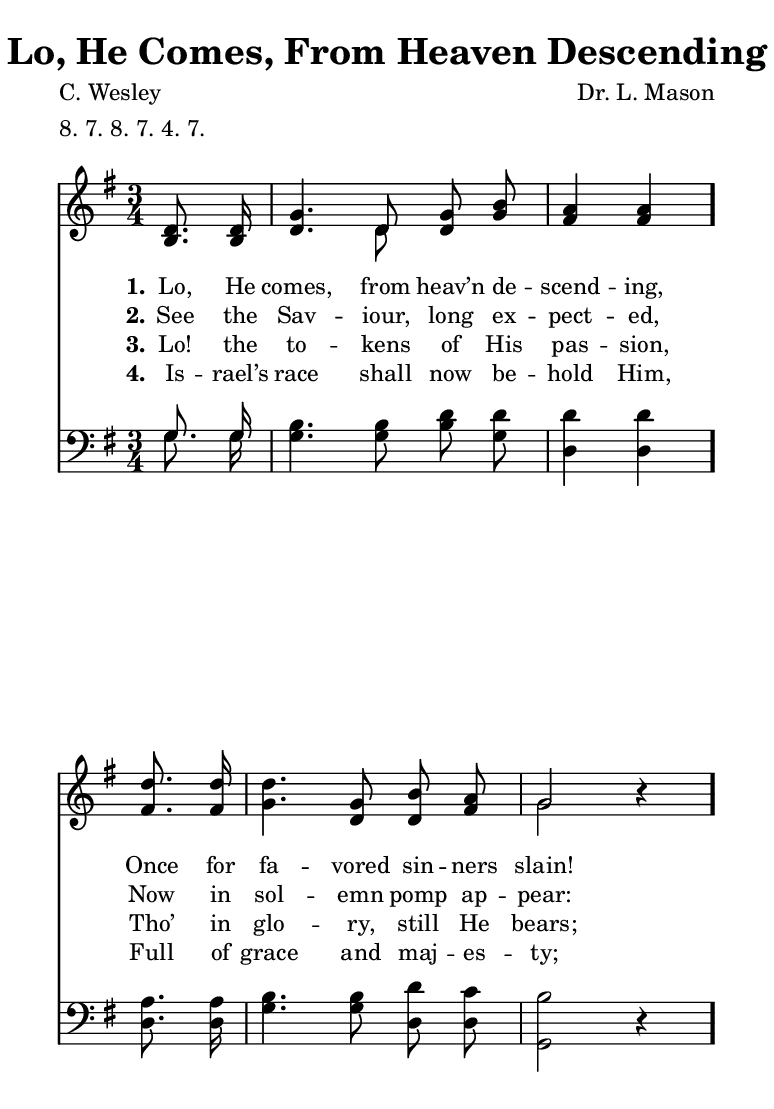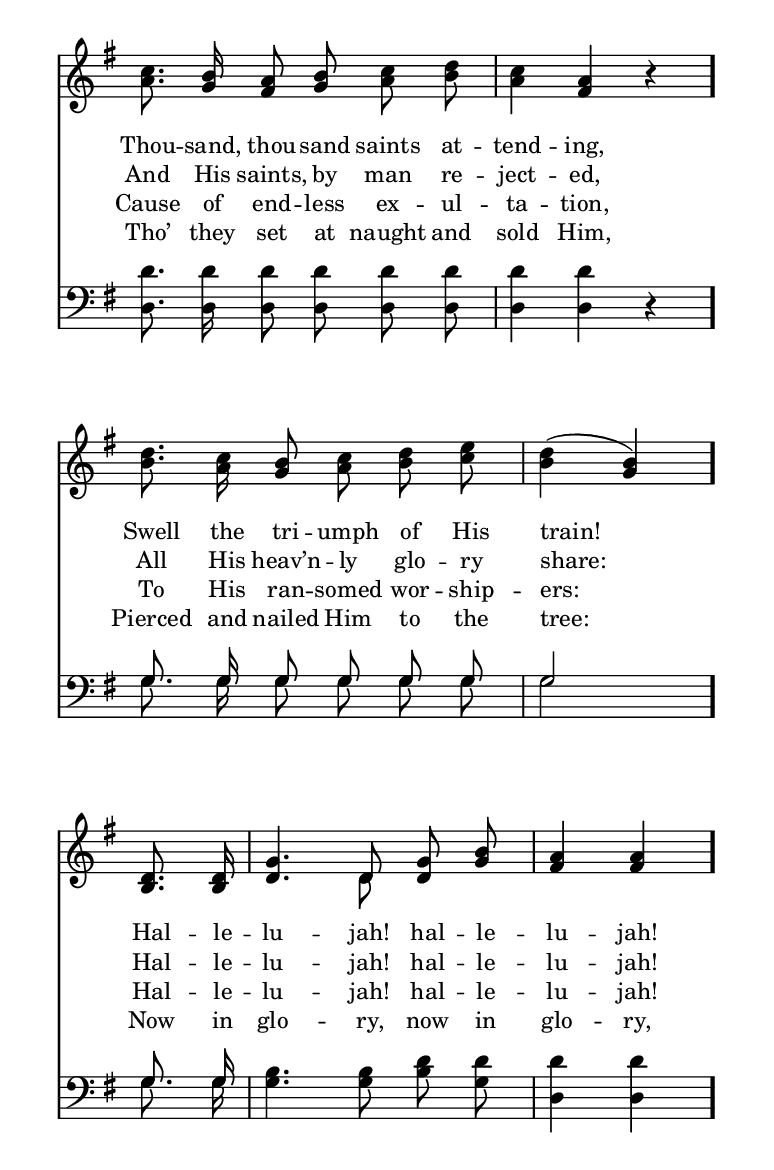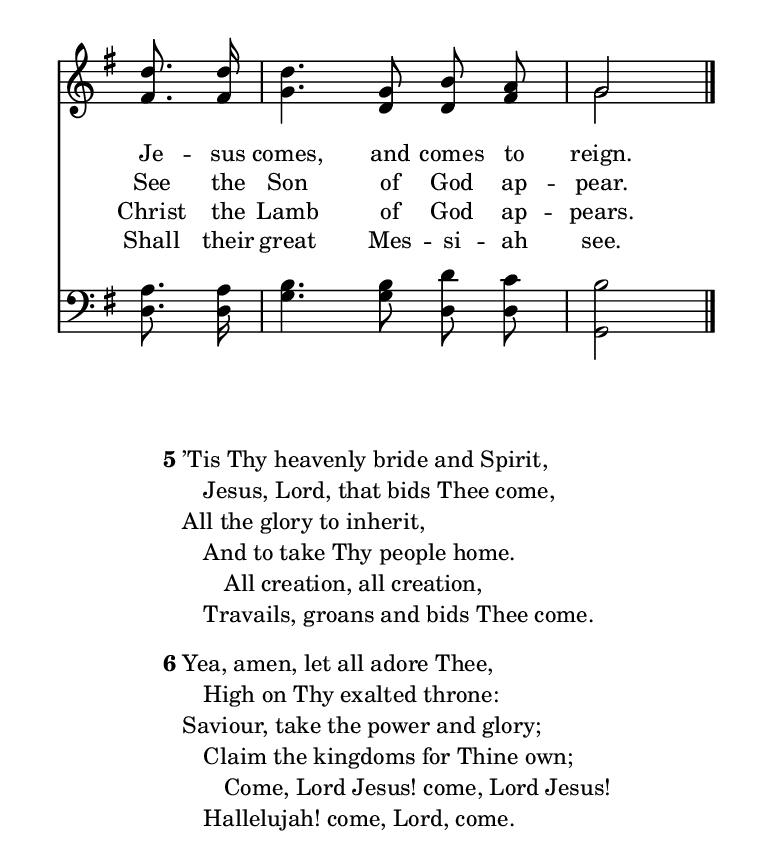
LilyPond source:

\include "common/global.ily"
\paper {
  \include "common/paper.ily"
}

\header{
  hymnnumber = "236"
  title = "Lo, He Comes, From Heaven Descending"
  tunename = "Harwell"
  meter = "8. 7. 8. 7. 4. 7."
  poet = "C. Wesley"
  composer = "Dr. L. Mason"
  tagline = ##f
}

global = {
  \include "common/overrides.ily"
  \override Staff.TimeSignature.style = #'numbered
  \time 3/4
  \override Score.MetronomeMark.transparent = ##t % hide all fermata changes too
  \tempo 4=80
  \key g \major
  \partial 4
  \autoBeamOff
}

patternA = { c8. c16 | c4. c8 c c | c4 c }
patternB = { c8. c16 | c4. c8 c c | c2 }
patternC = { c8. c16 c8 c c c | c4 c }
patternD = { c8. c16 c8 c c c | c2 }

notesSoprano = {
\global
\relative c' {

  d8. d16 | g4. d8 g b | a4 a
  \changePitch \patternB { d d | d g, b a | g } r4
  \changePitch \patternC { c b a b c d | c a } r4
  \changePitch \patternC { d c b c d e | d( b) }
  d,8. d16 | g4. d8 g b | a4 a
  \changePitch \patternB { d d | d g, b a | g }

  \bar "|."

}
}

notesAlto = {
\global
\relative e' {

  \changePitch \patternA { b b | d d d g | fis fis }
  \changePitch \patternB { fis fis | g d d fis | g } r4
  \changePitch \patternC { a g fis g a b | a fis } r4
  \changePitch \patternC { b a g a b c | b( g) }
  \changePitch \patternA { b, b | d d d g | fis fis }
  \changePitch \patternB { fis fis | g d d fis | g }

}
}

notesTenor = {
\global
\relative a {

  \changePitch \patternA { g g | b b d d | d d }
  \changePitch \patternB { a a | b b d c | b } r4
  \changePitch \patternC { d d d d d d | d d } r4
  \changePitch \patternD { g, g g g g g | g }
  \changePitch \patternA { g g | b b d d | d d }
  \changePitch \patternB { a a | b b d c | b }

}
}

notesBass = {
\global
\relative f {

  \changePitch \patternA { g g | g g b g | d d }
  \changePitch \patternB { d d | g g d d | g, } r4
  \changePitch \patternC { d' d d d d d | d d } r4
  \changePitch \patternD { g g g g g g | g }
  \changePitch \patternA { g g | g g b g | d d }
  \changePitch \patternB { d d | g g d d | g, }

}
}

wordsA = \lyricmode {
\set stanza = "1."

Lo, He comes, from heav’n de -- scend -- ing, \bar "."
Once for fa -- vored sin -- ners slain! \bar "."
Thou -- sand, thou -- sand saints at -- tend -- ing, \bar "."
Swell the tri -- umph of His train! \bar "."
Hal -- le -- lu -- jah! %{HIDE>%} hal -- le -- lu -- jah! %{<HIDE%} \bar "."
Je -- sus comes, and comes to reign. \bar "."

}

wordsB = \lyricmode {
\set stanza = "2."

See the Sav -- iour, long ex -- pect -- ed,
Now in sol -- emn pomp ap -- pear:
And His saints, by man re -- ject -- ed,
All His heav’n -- ly glo -- ry share:
Hal -- le -- lu -- jah! %{HIDE>%} hal -- le -- lu -- jah! %{<HIDE%}
See the Son of God ap -- pear.

}

wordsC = \lyricmode {
\set stanza = "3."

Lo! the to -- kens of His pas -- sion,
Tho’ in glo -- ry, still He bears;
Cause of end -- less ex -- ul -- ta -- tion,
To His ran -- somed wor -- ship -- ers:
Hal -- le -- lu -- jah! %{HIDE>%} hal -- le -- lu -- jah! %{<HIDE%}
Christ the Lamb of God ap -- pears.

}

wordsD = \lyricmode {
\set stanza = "4."

Is -- rael’s race shall now be -- hold Him,
Full of grace and maj -- es -- ty;
Tho’ they set at naught and sold Him,
Pierced and nailed Him to the tree:
Now in glo -- ry, %{HIDE>%} now in glo -- ry, %{<HIDE%}
Shall their great Mes -- si -- ah see.

}

wordsE = \markuplist {

\line { ’Tis Thy heavenly bride and Spirit, }
\line { { \hspace #2 } Jesus, Lord, that bids Thee come, }
\line { All the glory to inherit, }
\line { { \hspace #2 } And to take Thy people home. }
\line { { \hspace #4 } All creation, %{HIDE>%} all creation, %{<HIDE%} }
\line { { \hspace #2 } Travails, groans and bids Thee come. }

}

wordsF = \markuplist {

\line { Yea, amen, let all adore Thee, }
\line { { \hspace #2 } High on Thy exalted throne: }
\line { Saviour, take the power and glory; }
\line { { \hspace #2 } Claim the kingdoms for Thine own; }
\line { { \hspace #4 } Come, Lord Jesus! %{HIDE>%} come, Lord Jesus! %{<HIDE%} }
\line { { \hspace #2 } Hallelujah! come, Lord, come. }

}

\score {
  \context ChoirStaff <<
    \context Staff = upper <<
      \set Staff.autoBeaming = ##f
      \set ChoirStaff.systemStartDelimiter = #'SystemStartBar
      \set ChoirStaff.printPartCombineTexts = ##f
      \partcombine #'(2 . 9) \notesSoprano \notesAlto
      \context NullVoice = sopranos { \voiceOne << \notesSoprano >> }
      \context NullVoice = altos { \voiceTwo << \notesAlto >> }
      \context Lyrics = one   \lyricsto sopranos \wordsA
      \context Lyrics = two   \lyricsto sopranos \wordsB
      \context Lyrics = three \lyricsto sopranos \wordsC
      \context Lyrics = four  \lyricsto sopranos \wordsD
    >>
    \context Staff = men <<
      \set Staff.autoBeaming = ##f
      \clef bass
      \set ChoirStaff.printPartCombineTexts = ##f
      \partcombine #'(2 . 9) \notesTenor \notesBass
      \context NullVoice = tenors { \voiceOne << \notesTenor >> }
      \context NullVoice = basses { \voiceTwo << \notesBass >> }
    >>
  >>
  \layout {
    \include "common/layout.ily"
  }
  \midi{
    \include "common/midi.ily"
  }
}

\markup { \fill-line { \column {
  \line{ \bold 5 \column { \wordsE } } \combine \null \vspace #0.4
  \line{ \bold 6 \column { \wordsF } } \combine \null \vspace #0.4
} } }

\version "2.19.49"  % necessary for upgrading to future LilyPond versions.

% vi:set et ts=2 sw=2 ai nocindent syntax=lilypond:
